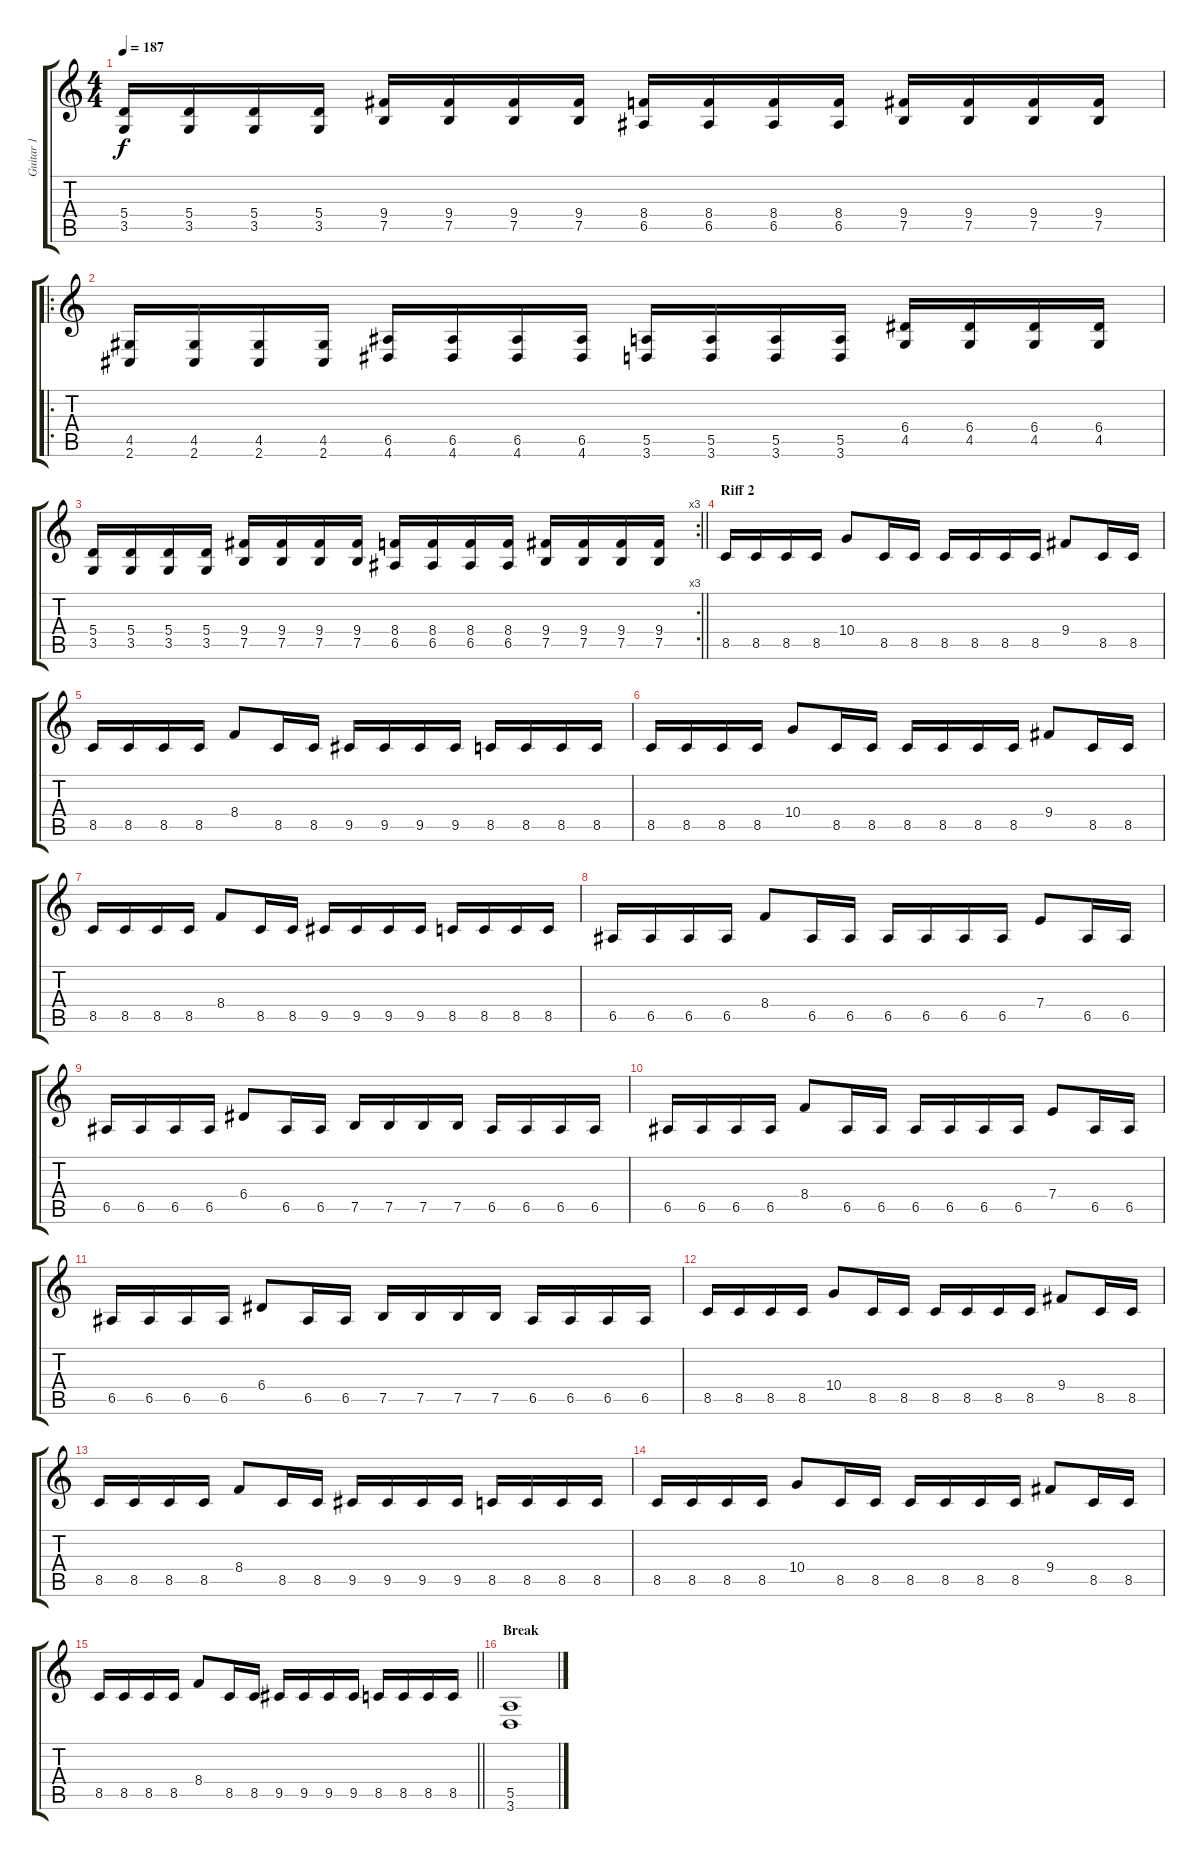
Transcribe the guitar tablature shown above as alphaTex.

\track ("Guitar 1" "Guitar 1") {instrument distortionguitar}
\staff {score tabs}
\tuning (B3 Gb3 D3 A2 E2 B1) {hide}
\ts (4 4)
\tempo 187
\clef g2
\ks c
(5.4 3.5).16{dy f} (5.4 3.5).16 (5.4 3.5).16 (5.4 3.5).16 (9.4 7.5).16 (9.4 7.5).16 (9.4 7.5).16 (9.4 7.5).16 (8.4 6.5).16 (8.4 6.5).16 (8.4 6.5).16 (8.4 6.5).16 (9.4 7.5).16 (9.4 7.5).16 (9.4 7.5).16 (9.4 7.5).16 |
\ro
(4.5 2.6).16 (4.5 2.6).16 (4.5 2.6).16 (4.5 2.6).16 (6.5 4.6).16 (6.5 4.6).16 (6.5 4.6).16 (6.5 4.6).16 (5.5 3.6).16 (5.5 3.6).16 (5.5 3.6).16 (5.5 3.6).16 (6.4 4.5).16 (6.4 4.5).16 (6.4 4.5).16 (6.4 4.5).16 |
\rc 3
\barLineRight lightlight
(5.4 3.5).16 (5.4 3.5).16 (5.4 3.5).16 (5.4 3.5).16 (9.4 7.5).16 (9.4 7.5).16 (9.4 7.5).16 (9.4 7.5).16 (8.4 6.5).16 (8.4 6.5).16 (8.4 6.5).16 (8.4 6.5).16 (9.4 7.5).16 (9.4 7.5).16 (9.4 7.5).16 (9.4 7.5).16 |
\section ("" "Riff 2")
8.5.16 8.5.16 8.5.16 8.5.16 10.4.8 8.5.16 8.5.16 8.5.16 8.5.16 8.5.16 8.5.16 9.4.8 8.5.16 8.5.16 |
8.5.16 8.5.16 8.5.16 8.5.16 8.4.8 8.5.16 8.5.16 9.5.16 9.5.16 9.5.16 9.5.16 8.5.16 8.5.16 8.5.16 8.5.16 |
8.5.16 8.5.16 8.5.16 8.5.16 10.4.8 8.5.16 8.5.16 8.5.16 8.5.16 8.5.16 8.5.16 9.4.8 8.5.16 8.5.16 |
8.5.16 8.5.16 8.5.16 8.5.16 8.4.8 8.5.16 8.5.16 9.5.16 9.5.16 9.5.16 9.5.16 8.5.16 8.5.16 8.5.16 8.5.16 |
6.5.16 6.5.16 6.5.16 6.5.16 8.4.8 6.5.16 6.5.16 6.5.16 6.5.16 6.5.16 6.5.16 7.4.8 6.5.16 6.5.16 |
6.5.16 6.5.16 6.5.16 6.5.16 6.4.8 6.5.16 6.5.16 7.5.16 7.5.16 7.5.16 7.5.16 6.5.16 6.5.16 6.5.16 6.5.16 |
6.5.16 6.5.16 6.5.16 6.5.16 8.4.8 6.5.16 6.5.16 6.5.16 6.5.16 6.5.16 6.5.16 7.4.8 6.5.16 6.5.16 |
6.5.16 6.5.16 6.5.16 6.5.16 6.4.8 6.5.16 6.5.16 7.5.16 7.5.16 7.5.16 7.5.16 6.5.16 6.5.16 6.5.16 6.5.16 |
8.5.16 8.5.16 8.5.16 8.5.16 10.4.8 8.5.16 8.5.16 8.5.16 8.5.16 8.5.16 8.5.16 9.4.8 8.5.16 8.5.16 |
8.5.16 8.5.16 8.5.16 8.5.16 8.4.8 8.5.16 8.5.16 9.5.16 9.5.16 9.5.16 9.5.16 8.5.16 8.5.16 8.5.16 8.5.16 |
8.5.16 8.5.16 8.5.16 8.5.16 10.4.8 8.5.16 8.5.16 8.5.16 8.5.16 8.5.16 8.5.16 9.4.8 8.5.16 8.5.16 |
\barLineRight lightlight
8.5.16 8.5.16 8.5.16 8.5.16 8.4.8 8.5.16 8.5.16 9.5.16 9.5.16 9.5.16 9.5.16 8.5.16 8.5.16 8.5.16 8.5.16 |
\section ("" "Break")
(5.5 3.6).1
